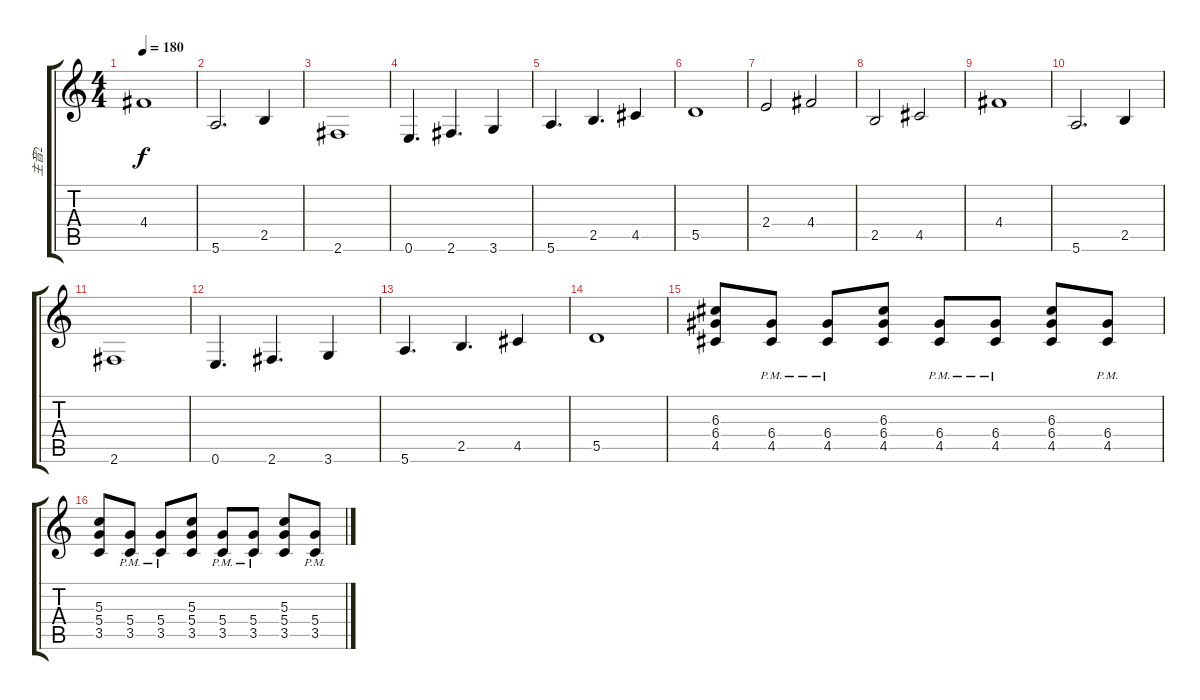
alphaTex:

\track ("主音2" "主音2") {instrument overdrivenguitar}
\staff {score tabs}
\tuning (E4 B3 G3 D3 A2 E2) {hide}
\ts (4 4)
\tempo 180
\clef g2
\ks c
4.4.1{dy f} |
5.6.2{d} 2.5.4 |
2.6.1 |
0.6.4{d} 2.6.4{d} 3.6.4 |
5.6.4{d} 2.5.4{d} 4.5.4 |
5.5.1 |
2.4.2 4.4.2 |
2.5.2 4.5.2 |
4.4.1 |
5.6.2{d} 2.5.4 |
2.6.1 |
0.6.4{d} 2.6.4{d} 3.6.4 |
5.6.4{d} 2.5.4{d} 4.5.4 |
5.5.1 |
(6.3 6.4 4.5).8 (6.4{pm} 4.5{pm}).8 (6.4{pm} 4.5{pm}).8 (6.3 6.4 4.5).8 (6.4{pm} 4.5{pm}).8 (6.4{pm} 4.5{pm}).8 (6.3 6.4 4.5).8 (6.4{pm} 4.5{pm}).8 |
(5.3 5.4 3.5).8 (5.4{pm} 3.5{pm}).8 (5.4{pm} 3.5{pm}).8 (5.3 5.4 3.5).8 (5.4{pm} 3.5{pm}).8 (5.4{pm} 3.5{pm}).8 (5.3 5.4 3.5).8 (5.4{pm} 3.5{pm}).8
